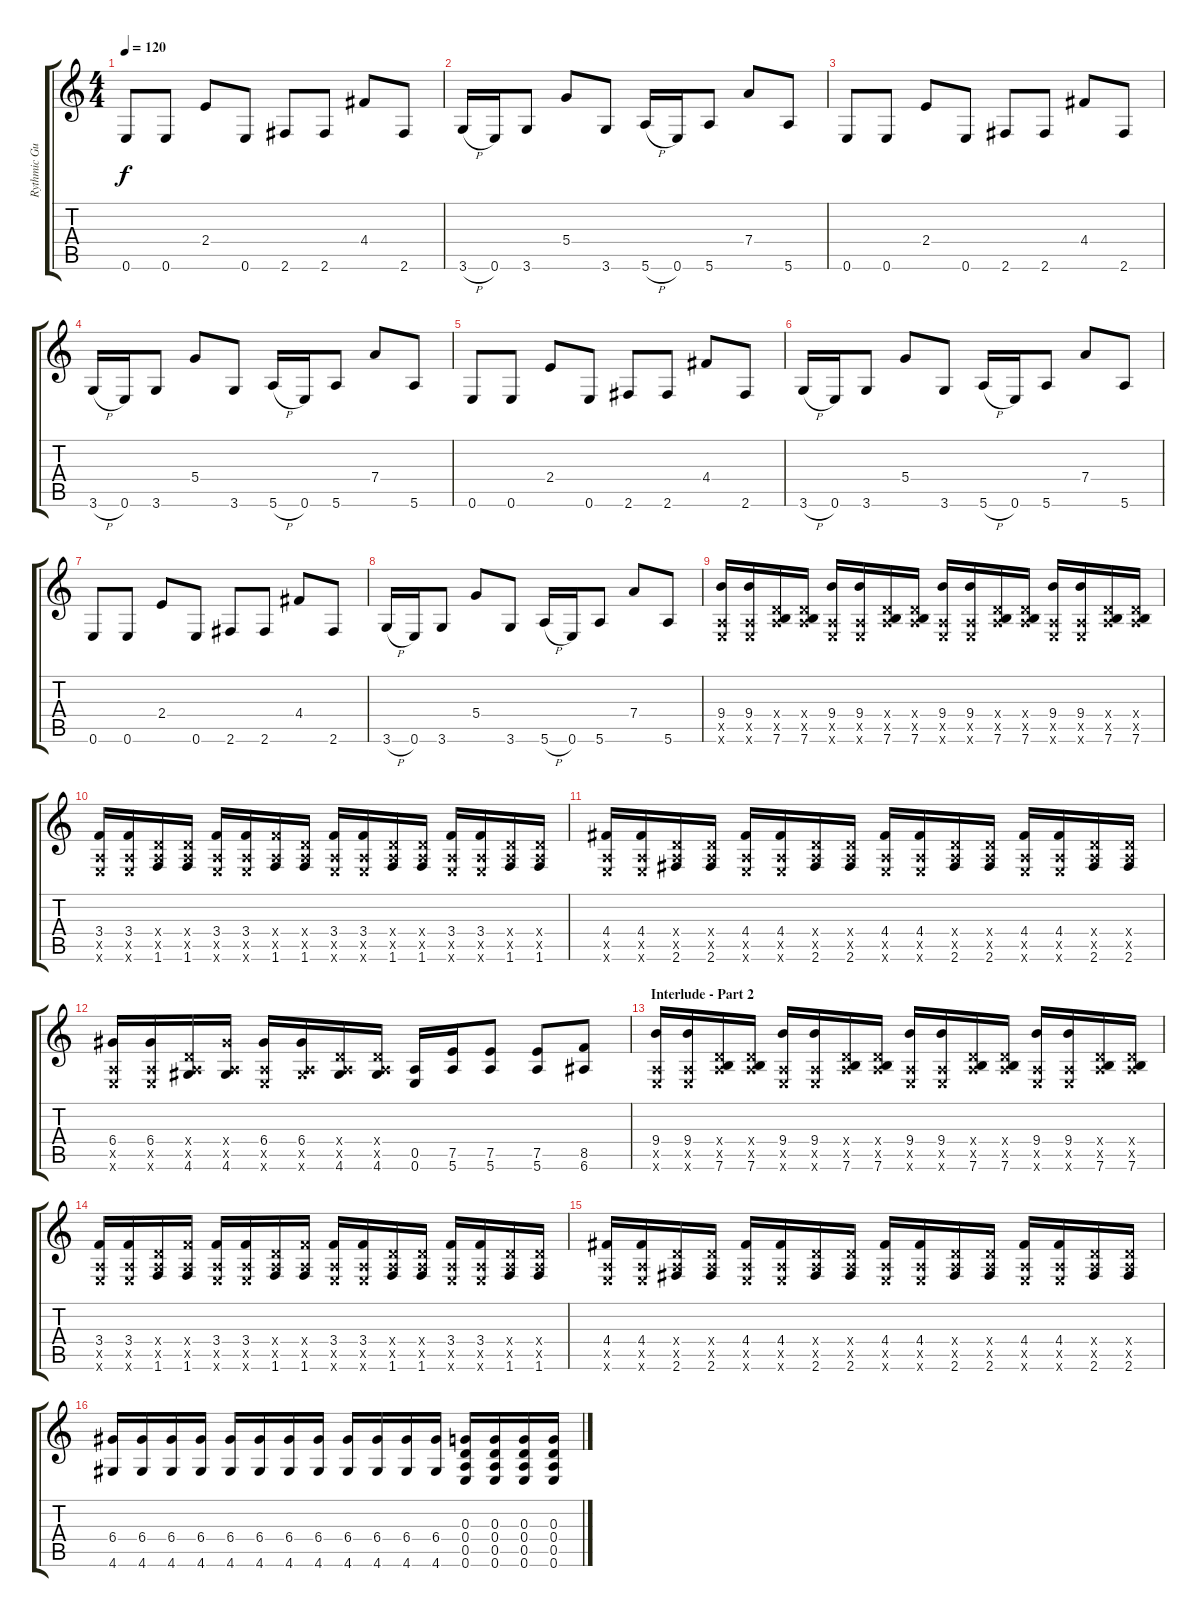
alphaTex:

\track ("Rythmic Guitar" "Rythmic Gu") {instrument distortionguitar}
\staff {score tabs}
\tuning (E4 B3 G3 D3 A2 E2) {hide}
\ts (4 4)
\tempo 120
\clef g2
\ks c
0.6.8{dy f} 0.6.8 2.4.8 0.6.8 2.6.8 2.6.8 4.4.8 2.6.8 |
3.6{h}.16 0.6.16 3.6.8 5.4.8 3.6.8 5.6{h}.16 0.6.16 5.6.8 7.4.8 5.6.8 |
0.6.8 0.6.8 2.4.8 0.6.8 2.6.8 2.6.8 4.4.8 2.6.8 |
3.6{h}.16 0.6.16 3.6.8 5.4.8 3.6.8 5.6{h}.16 0.6.16 5.6.8 7.4.8 5.6.8 |
0.6.8 0.6.8 2.4.8 0.6.8 2.6.8 2.6.8 4.4.8 2.6.8 |
3.6{h}.16 0.6.16 3.6.8 5.4.8 3.6.8 5.6{h}.16 0.6.16 5.6.8 7.4.8 5.6.8 |
0.6.8 0.6.8 2.4.8 0.6.8 2.6.8 2.6.8 4.4.8 2.6.8 |
3.6{h}.16 0.6.16 3.6.8 5.4.8 3.6.8 5.6{h}.16 0.6.16 5.6.8 7.4.8 5.6.8 |
(9.4 0.5{x} 0.6{x}).16 (9.4 0.5{x} 0.6{x}).16 (0.4{x} 0.5{x} 7.6).16 (0.4{x} 0.5{x} 7.6).16 (9.4 0.5{x} 0.6{x}).16 (9.4 0.5{x} 0.6{x}).16 (0.4{x} 0.5{x} 7.6).16 (0.4{x} 0.5{x} 7.6).16 (9.4 0.5{x} 0.6{x}).16 (9.4 0.5{x} 0.6{x}).16 (0.4{x} 0.5{x} 7.6).16 (0.4{x} 0.5{x} 7.6).16 (9.4 0.5{x} 0.6{x}).16 (9.4 0.5{x} 0.6{x}).16 (0.4{x} 0.5{x} 7.6).16 (0.4{x} 0.5{x} 7.6).16 |
(3.4 0.5{x} 0.6{x}).16 (3.4 0.5{x} 0.6{x}).16 (0.4{x} 0.5{x} 1.6).16 (0.4{x} 0.5{x} 1.6).16 (3.4 0.5{x} 0.6{x}).16 (3.4 0.5{x} 0.6{x}).16 (3.4{x} 0.5{x} 1.6).16 (0.4{x} 0.5{x} 1.6).16 (3.4 0.5{x} 0.6{x}).16 (3.4 0.5{x} 0.6{x}).16 (0.4{x} 0.5{x} 1.6).16 (0.4{x} 0.5{x} 1.6).16 (3.4 0.5{x} 0.6{x}).16 (3.4 0.5{x} 0.6{x}).16 (0.4{x} 0.5{x} 1.6).16 (0.4{x} 0.5{x} 1.6).16 |
(4.4 0.5{x} 0.6{x}).16 (4.4 0.5{x} 0.6{x}).16 (0.4{x} 0.5{x} 2.6).16 (0.4{x} 0.5{x} 2.6).16 (4.4 0.5{x} 0.6{x}).16 (4.4 0.5{x} 0.6{x}).16 (0.4{x} 0.5{x} 2.6).16 (0.4{x} 0.5{x} 2.6).16 (4.4 0.5{x} 0.6{x}).16 (4.4 0.5{x} 0.6{x}).16 (0.4{x} 0.5{x} 2.6).16 (0.4{x} 0.5{x} 2.6).16 (4.4 0.5{x} 0.6{x}).16 (4.4 0.5{x} 0.6{x}).16 (0.4{x} 0.5{x} 2.6).16 (0.4{x} 0.5{x} 2.6).16 |
(6.4 0.5{x} 0.6{x}).16 (6.4 0.5{x} 0.6{x}).16 (0.4{x} 0.5{x} 4.6).16 (6.4{x} 0.5{x} 4.6).16 (6.4 0.5{x} 0.6{x}).16 (6.4 0.5{x} 4.6{x}).16 (0.4{x} 0.5{x} 4.6).16 (0.4{x} 0.5{x} 4.6).16 (0.5 0.6).16 (7.5 5.6).16 (7.5 5.6).8 (7.5 5.6).8 (8.5 6.6).8 |
\section ("" "Interlude - Part 2")
(9.4 0.5{x} 0.6{x}).16 (9.4 0.5{x} 0.6{x}).16 (0.4{x} 0.5{x} 7.6).16 (0.4{x} 0.5{x} 7.6).16 (9.4 0.5{x} 0.6{x}).16 (9.4 0.5{x} 0.6{x}).16 (0.4{x} 0.5{x} 7.6).16 (0.4{x} 0.5{x} 7.6).16 (9.4 0.5{x} 0.6{x}).16 (9.4 0.5{x} 0.6{x}).16 (0.4{x} 0.5{x} 7.6).16 (0.4{x} 0.5{x} 7.6).16 (9.4 0.5{x} 0.6{x}).16 (9.4 0.5{x} 0.6{x}).16 (0.4{x} 0.5{x} 7.6).16 (0.4{x} 0.5{x} 7.6).16 |
(3.4 0.5{x} 0.6{x}).16 (3.4 0.5{x} 0.6{x}).16 (0.4{x} 0.5{x} 1.6).16 (3.4{x} 0.5{x} 1.6).16 (3.4 0.5{x} 0.6{x}).16 (3.4 0.5{x} 0.6{x}).16 (0.4{x} 0.5{x} 1.6).16 (3.4{x} 0.5{x} 1.6).16 (3.4 0.5{x} 0.6{x}).16 (3.4 0.5{x} 0.6{x}).16 (0.4{x} 0.5{x} 1.6).16 (0.4{x} 0.5{x} 1.6).16 (3.4 0.5{x} 0.6{x}).16 (3.4 0.5{x} 0.6{x}).16 (0.4{x} 0.5{x} 1.6).16 (0.4{x} 0.5{x} 1.6).16 |
(4.4 0.5{x} 0.6{x}).16 (4.4 0.5{x} 0.6{x}).16 (0.4{x} 0.5{x} 2.6).16 (0.4{x} 0.5{x} 2.6).16 (4.4 0.5{x} 0.6{x}).16 (4.4 0.5{x} 0.6{x}).16 (0.4{x} 0.5{x} 2.6).16 (0.4{x} 0.5{x} 2.6).16 (4.4 0.5{x} 0.6{x}).16 (4.4 0.5{x} 0.6{x}).16 (0.4{x} 0.5{x} 2.6).16 (0.4{x} 0.5{x} 2.6).16 (4.4 0.5{x} 0.6{x}).16 (4.4 0.5{x} 0.6{x}).16 (0.4{x} 0.5{x} 2.6).16 (0.4{x} 0.5{x} 2.6).16 |
(6.4 4.6).16 (6.4 4.6).16 (6.4 4.6).16 (6.4 4.6).16 (6.4 4.6).16 (6.4 4.6).16 (6.4 4.6).16 (6.4 4.6).16 (6.4 4.6).16 (6.4 4.6).16 (6.4 4.6).16 (6.4 4.6).16 (0.3 0.4 0.5 0.6).16 (0.3 0.4 0.5 0.6).16 (0.3 0.4 0.5 0.6).16 (0.3 0.4 0.5 0.6).16
